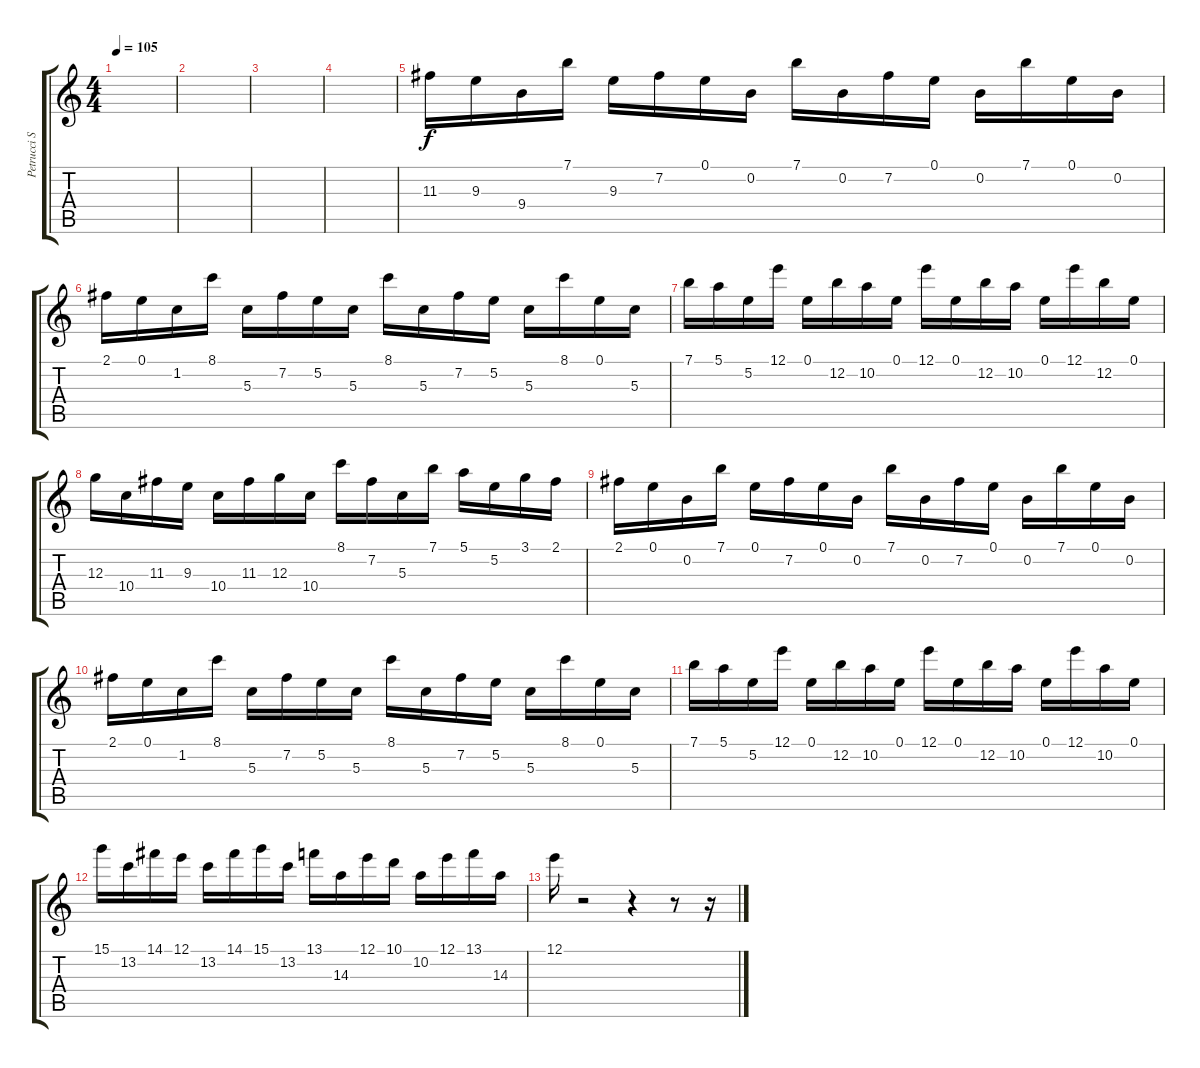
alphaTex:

\track ("Petrucci Solo" "Petrucci S") {instrument distortionguitar}
\staff {score tabs}
\tuning (E4 B3 G3 D3 A2 E2) {hide}
\ts (4 4)
\tempo 105
\clef g2
\ks c
|
|
|
|
11.3.16{volume 12} 9.3.16 9.4.16 7.1.16 9.3.16 7.2.16 0.1.16 0.2.16 7.1.16 0.2.16 7.2.16 0.1.16 0.2.16 7.1.16 0.1.16 0.2.16 |
2.1.16 0.1.16 1.2.16 8.1.16 5.3.16 7.2.16 5.2.16 5.3.16 8.1.16 5.3.16 7.2.16 5.2.16 5.3.16 8.1.16 0.1.16 5.3.16 |
7.1.16 5.1.16 5.2.16 12.1.16 0.1.16 12.2.16 10.2.16 0.1.16 12.1.16 0.1.16 12.2.16 10.2.16 0.1.16 12.1.16 12.2.16 0.1.16 |
12.3.16 10.4.16 11.3.16 9.3.16 10.4.16 11.3.16 12.3.16 10.4.16 8.1.16 7.2.16 5.3.16 7.1.16 5.1.16 5.2.16 3.1.16 2.1.16 |
2.1.16 0.1.16 0.2.16 7.1.16 0.1.16 7.2.16 0.1.16 0.2.16 7.1.16 0.2.16 7.2.16 0.1.16 0.2.16 7.1.16 0.1.16 0.2.16 |
2.1.16 0.1.16 1.2.16 8.1.16 5.3.16 7.2.16 5.2.16 5.3.16 8.1.16 5.3.16 7.2.16 5.2.16 5.3.16 8.1.16 0.1.16 5.3.16 |
7.1.16 5.1.16 5.2.16 12.1.16 0.1.16 12.2.16 10.2.16 0.1.16 12.1.16 0.1.16 12.2.16 10.2.16 0.1.16 12.1.16 10.2.16 0.1.16 |
15.1.16 13.2.16 14.1.16 12.1.16 13.2.16 14.1.16 15.1.16 13.2.16 13.1.16 14.3.16 12.1.16 10.1.16 10.2.16 12.1.16 13.1.16 14.3.16 |
12.1.16 r.2 r.4 r.8 r.16
